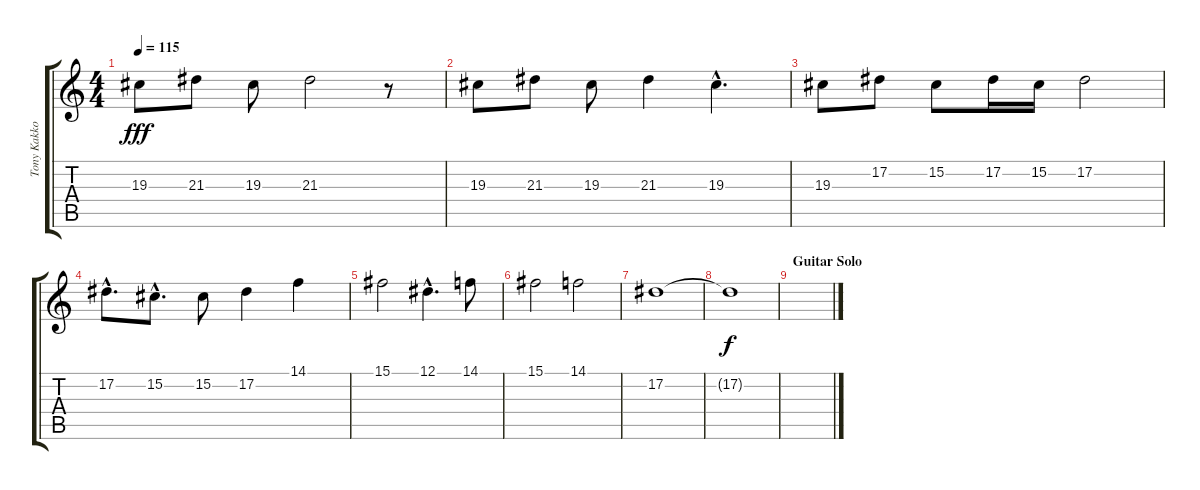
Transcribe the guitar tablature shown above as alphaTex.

\track ("Tony Kakko - Vocals" "Tony Kakko") {instrument lead3calliope}
\staff {score tabs}
\tuning (Eb4 Bb3 Gb3 Db3 Ab2 Eb2) {hide}
\ts (4 4)
\tempo 115
\clef g2
\ks c
19.3.8{dy fff} 21.3.8 19.3.8 21.3.2 r.8 |
19.3.8 21.3.8 19.3.8 21.3.4 19.3{hac}.4{d} |
19.3.8 17.2.8 15.2.8 17.2.16 15.2.16 17.2.2 |
17.2{hac}.8{d} 15.2{hac}.8{d} 15.2.8 17.2.4 14.1.4 |
15.1.2 12.1{hac}.4{d} 14.1.8 |
15.1.2 14.1.2 |
17.2.1 |
17.2{t}.1{dy f} |
\section ("" "Guitar Solo ")
